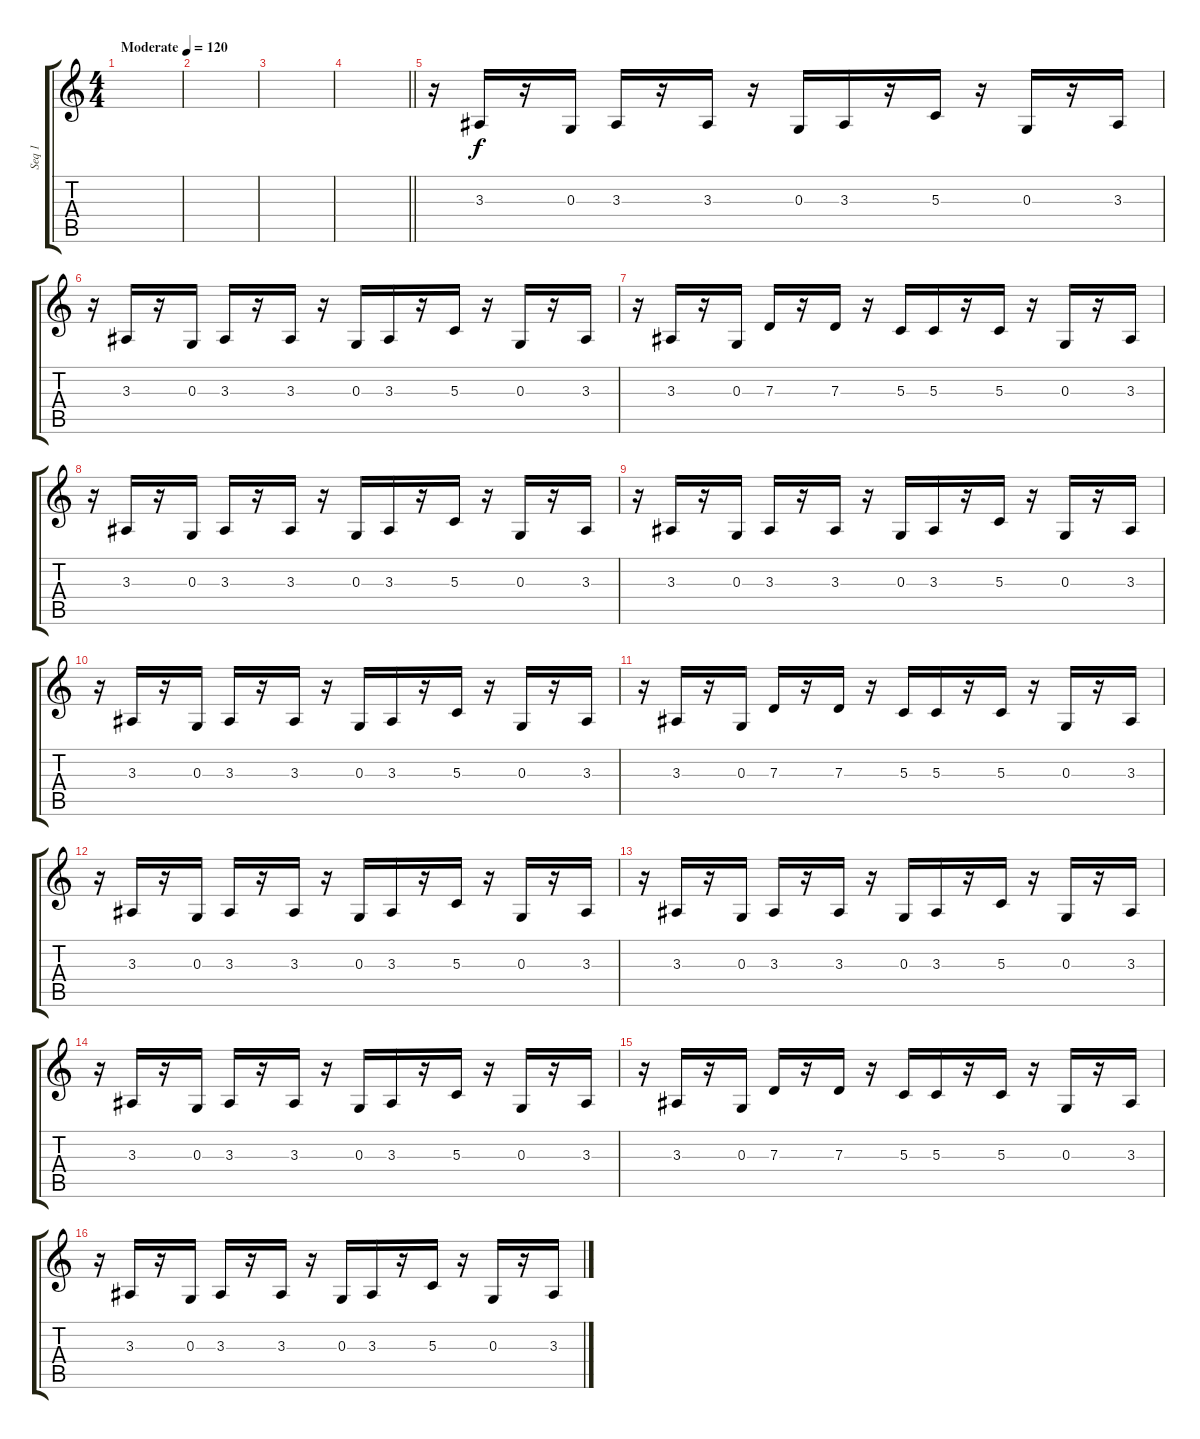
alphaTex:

\track ("Seq 1" "Seq 1") {instrument clavinet}
\staff {score tabs}
\tuning (E4 B3 G3 D3 A2 E2) {hide}
\ts (4 4)
\tempo (120 "Moderate")
\clef g2
\ks c
|
|
|
\barLineRight lightlight
|
r.16 3.3.16 r.16 0.3.16 3.3.16 r.16 3.3.16 r.16 0.3.16 3.3.16 r.16 5.3.16 r.16 0.3.16 r.16 3.3.16 |
r.16 3.3.16 r.16 0.3.16 3.3.16 r.16 3.3.16 r.16 0.3.16 3.3.16 r.16 5.3.16 r.16 0.3.16 r.16 3.3.16 |
r.16 3.3.16 r.16 0.3.16 7.3.16 r.16 7.3.16 r.16 5.3.16 5.3.16 r.16 5.3.16 r.16 0.3.16 r.16 3.3.16 |
r.16 3.3.16 r.16 0.3.16 3.3.16 r.16 3.3.16 r.16 0.3.16 3.3.16 r.16 5.3.16 r.16 0.3.16 r.16 3.3.16 |
r.16 3.3.16 r.16 0.3.16 3.3.16 r.16 3.3.16 r.16 0.3.16 3.3.16 r.16 5.3.16 r.16 0.3.16 r.16 3.3.16 |
r.16 3.3.16 r.16 0.3.16 3.3.16 r.16 3.3.16 r.16 0.3.16 3.3.16 r.16 5.3.16 r.16 0.3.16 r.16 3.3.16 |
r.16 3.3.16 r.16 0.3.16 7.3.16 r.16 7.3.16 r.16 5.3.16 5.3.16 r.16 5.3.16 r.16 0.3.16 r.16 3.3.16 |
r.16 3.3.16 r.16 0.3.16 3.3.16 r.16 3.3.16 r.16 0.3.16 3.3.16 r.16 5.3.16 r.16 0.3.16 r.16 3.3.16 |
r.16 3.3.16 r.16 0.3.16 3.3.16 r.16 3.3.16 r.16 0.3.16 3.3.16 r.16 5.3.16 r.16 0.3.16 r.16 3.3.16 |
r.16 3.3.16 r.16 0.3.16 3.3.16 r.16 3.3.16 r.16 0.3.16 3.3.16 r.16 5.3.16 r.16 0.3.16 r.16 3.3.16 |
r.16 3.3.16 r.16 0.3.16 7.3.16 r.16 7.3.16 r.16 5.3.16 5.3.16 r.16 5.3.16 r.16 0.3.16 r.16 3.3.16 |
r.16 3.3.16 r.16 0.3.16 3.3.16 r.16 3.3.16 r.16 0.3.16 3.3.16 r.16 5.3.16 r.16 0.3.16 r.16 3.3.16
